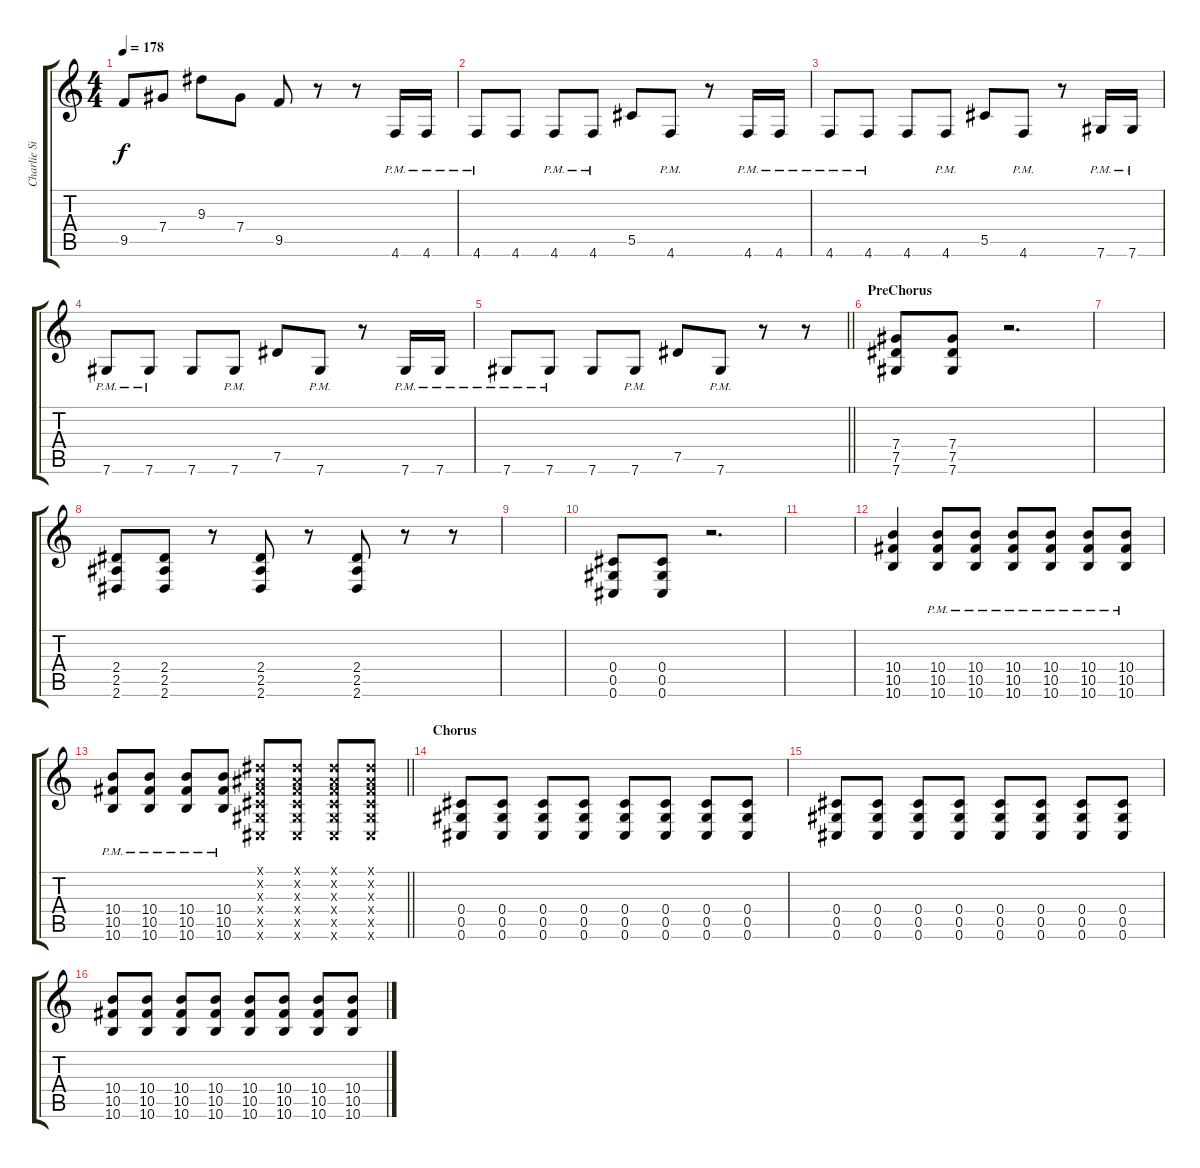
\track ("Charlie Simpson" "Charlie Si") {instrument distortionguitar}
\staff {score tabs}
\tuning (Eb4 Bb3 Gb3 Db3 Ab2 Db2) {hide}
\ts (4 4)
\tempo 178
\clef g2
\ks c
9.5{t}.8{dy f} 7.4.8 9.3.8 7.4.8 9.5.8 r.8 r.8 4.6{pm}.16 4.6{pm}.16 |
4.6{pm}.8 4.6.8 4.6{pm}.8 4.6{pm}.8 5.5.8 4.6{pm}.8 r.8 4.6{pm}.16 4.6{pm}.16 |
4.6{pm}.8 4.6{pm}.8 4.6.8 4.6{pm}.8 5.5.8 4.6{pm}.8 r.8 7.6{pm}.16 7.6{pm}.16 |
7.6{pm}.8 7.6{pm}.8 7.6.8 7.6{pm}.8 7.5.8 7.6{pm}.8 r.8 7.6{pm}.16 7.6{pm}.16 |
\barLineRight lightlight
7.6{pm}.8 7.6{pm}.8 7.6.8 7.6{pm}.8 7.5.8 7.6{pm}.8 r.8 r.8 |
\section ("" "PreChorus")
(7.4 7.5 7.6).8 (7.4 7.5 7.6).8 r.2{d} |
|
(2.4 2.5 2.6).8 (2.4 2.5 2.6).8 r.8 (2.4 2.5 2.6).8 r.8 (2.4 2.5 2.6).8 r.8 r.8 |
|
(0.4 0.5 0.6).8 (0.4 0.5 0.6).8 r.2{d} |
|
(10.4 10.5 10.6).4 (10.4{pm} 10.5{pm} 10.6{pm}).8 (10.4{pm} 10.5{pm} 10.6{pm}).8 (10.4{pm} 10.5{pm} 10.6{pm}).8 (10.4{pm} 10.5{pm} 10.6{pm}).8 (10.4{pm} 10.5{pm} 10.6{pm}).8 (10.4{pm} 10.5{pm} 10.6{pm}).8 |
\barLineRight lightlight
(10.4{pm} 10.5{pm} 10.6{pm}).8 (10.4{pm} 10.5{pm} 10.6{pm}).8 (10.4{pm} 10.5{pm} 10.6{pm}).8 (10.4{pm} 10.5{pm} 10.6{pm}).8 (0.1{x} 0.2{x} 0.3{x} 0.4{x} 0.5{x} 0.6{x}).8 (0.1{x} 0.2{x} 0.3{x} 0.4{x} 0.5{x} 0.6{x}).8 (0.1{x} 0.2{x} 0.3{x} 0.4{x} 0.5{x} 0.6{x}).8 (0.1{x} 0.2{x} 0.3{x} 0.4{x} 0.5{x} 0.6{x}).8 |
\section ("" "Chorus")
(0.4 0.5 0.6).8 (0.4 0.5 0.6).8 (0.4 0.5 0.6).8 (0.4 0.5 0.6).8 (0.4 0.5 0.6).8 (0.4 0.5 0.6).8 (0.4 0.5 0.6).8 (0.4 0.5 0.6).8 |
(0.4 0.5 0.6).8 (0.4 0.5 0.6).8 (0.4 0.5 0.6).8 (0.4 0.5 0.6).8 (0.4 0.5 0.6).8 (0.4 0.5 0.6).8 (0.4 0.5 0.6).8 (0.4 0.5 0.6).8 |
(10.4 10.5 10.6).8 (10.4 10.5 10.6).8 (10.4 10.5 10.6).8 (10.4 10.5 10.6).8 (10.4 10.5 10.6).8 (10.4 10.5 10.6).8 (10.4 10.5 10.6).8 (10.4 10.5 10.6).8
